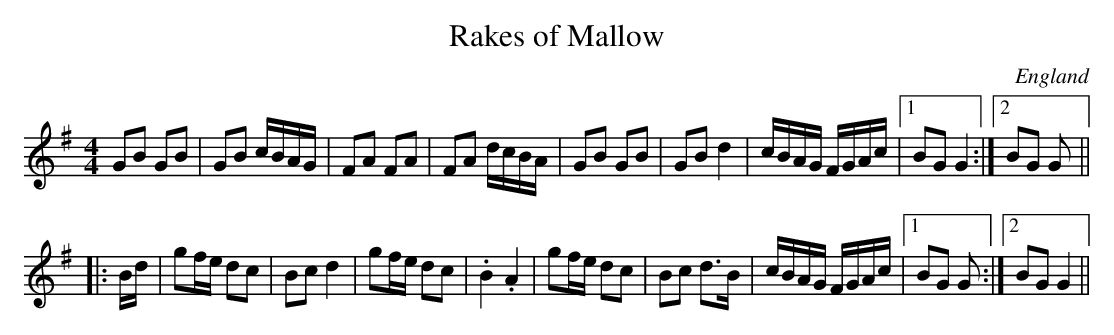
X:1
T:Rakes of Mallow
O:England
M:4/4
L:1/8
K:G
GB GB|GB c/B/A/G/|FA FA|FA d/c/B/A/|\
GB GB|GB d2|c/B/A/G/ F/G/A/c/|1 BG G2 :|2 BG G||
|:B/d/|\
gf/e/ dc|Bc d2|gf/e/ dc|.B2 .A2|\
gf/e/ dc|Bc d>B|c/B/A/G/ F/G/A/c/\
|1BG G :|2 BG G2||
